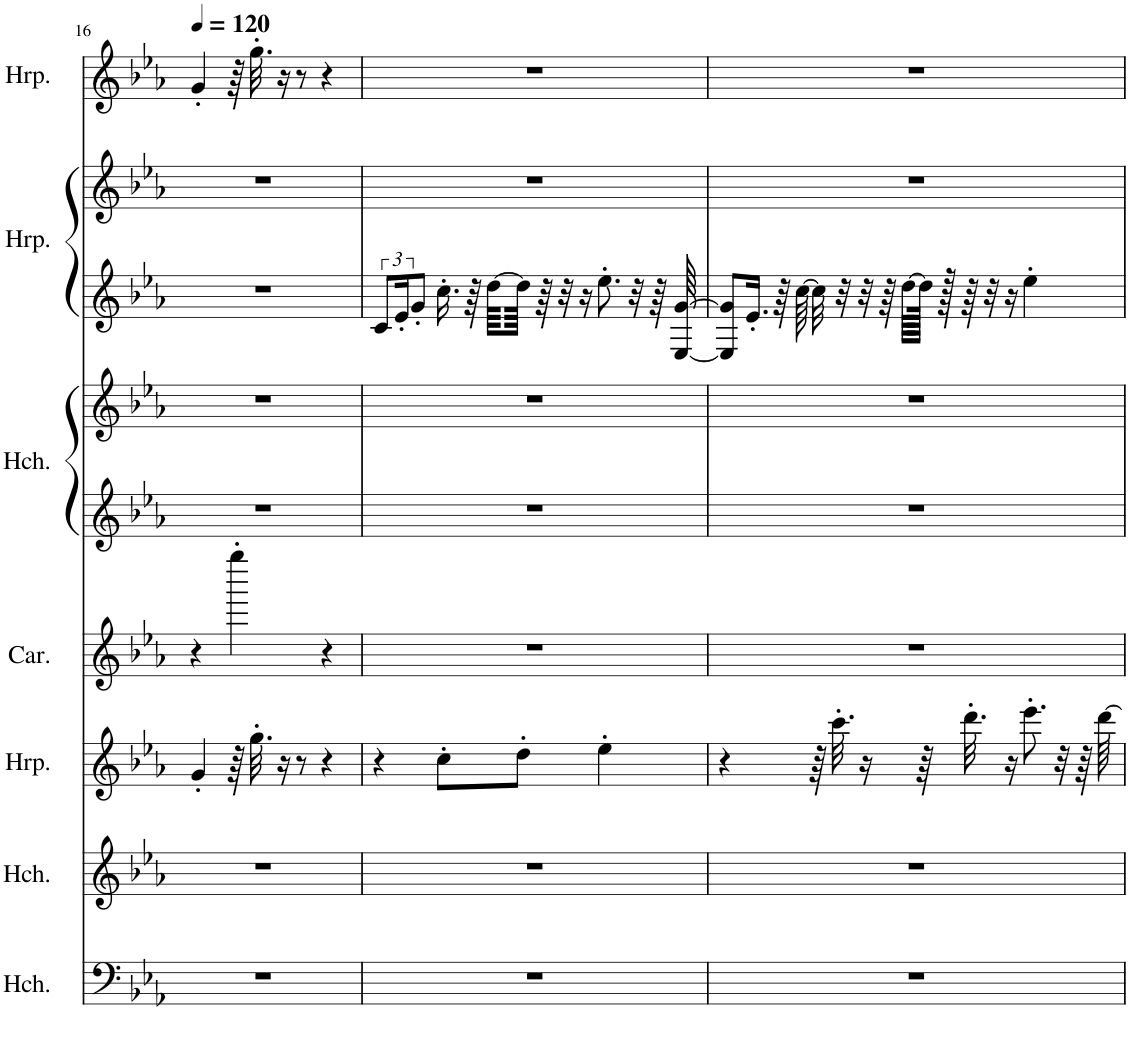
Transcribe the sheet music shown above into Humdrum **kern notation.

**kern	**kern	**kern	**kern	**kern	**kern	**kern	**kern	**kern
*part7	*part6	*part5	*part4	*part3	*part3	*part2	*part2	*part1
*staff9	*staff8	*staff7	*staff6	*staff5	*staff4	*staff3	*staff2	*staff1
*I"羽管键琴, HARPSILEFT	*I"羽管键琴, HARPSIRIGHT	*I"竖琴, HARPRIGHT	*I"钟琴, bell	*I"羽管键琴, HARPSI	*	*I"竖琴, HARPCTR	*	*I"竖琴, HARPLEFT
*	*	*I'Hrp.	*	*	*	*I'Hrp.	*	*I'Hrp.
!!LO:PB:g=z
*clefF4	*clefG2	*clefG2	*clefG2	*clefG2	*clefG2	*clefG2	*clefG2	*clefG2
*k[b-e-a-]	*k[b-e-a-]	*k[b-e-a-]	*k[b-e-a-]	*k[b-e-a-]	*k[b-e-a-]	*k[b-e-a-]	*k[b-e-a-]	*k[b-e-a-]
*M3/4	*M3/4	*M3/4	*M3/4	*M3/4	*M3/4	*M3/4	*M3/4	*M3/4
*MM120	*MM120	*MM120	*MM120	*MM120	*MM120	*MM120	*MM120	*MM120
=16	=16	=16	=16	=16	=16	=16	=16	=16
2.r	2.r	4g'/	4r	2.r	2.r	2.r	2.r	4g'/
.	.	64r	4gggg'\	.	.	.	.	64r
.	.	32.gg'\	.	.	.	.	.	32.gg'\
.	.	16r	.	.	.	.	.	16r
.	.	8r	.	.	.	.	.	8r
.	.	4r	4r	.	.	.	.	4r
=17	=17	=17	=17	=17	=17	=17	=17	=17
2.r	2.r	4r	2.r	2.r	2.r	12c/L	2.r	2.r
.	.	.	.	.	.	24e-'/K	.	.
.	.	.	.	.	.	8g'/J	.	.
.	.	8cc'\L	.	.	.	16.cc'\	.	.
.	.	.	.	.	.	64r	.	.
.	.	.	.	.	.	[64dd\LLLL	.	.
.	.	8dd'\J	.	.	.	64dd\JJJJ]	.	.
.	.	.	.	.	.	64r	.	.
.	.	.	.	.	.	32r	.	.
.	.	.	.	.	.	16r	.	.
.	.	4ee-'\	.	.	.	8.ee-'\	.	.
.	.	.	.	.	.	32r	.	.
.	.	.	.	.	.	64r	.	.
.	.	.	.	.	.	[64E-/ [64g/	.	.
=18	=18	=18	=18	=18	=18	=18	=18	=18
2.r	2.r	4r	2.r	2.r	2.r	8E-/] 8g/]L	2.r	2.r
.	.	.	.	.	.	16.e-'/Jk	.	.
.	.	.	.	.	.	64r	.	.
.	.	.	.	.	.	[64cc\	.	.
.	.	64r	.	.	.	32cc\]	.	.
.	.	32.ccc'\	.	.	.	.	.	.
.	.	.	.	.	.	32r	.	.
.	.	16r	.	.	.	32r	.	.
.	.	.	.	.	.	64r	.	.
.	.	.	.	.	.	[64dd\LLLL	.	.
.	.	64r	.	.	.	128dd\JJJJk]	.	.
.	.	.	.	.	.	128r	.	.
.	.	32.ddd'\	.	.	.	64r	.	.
.	.	.	.	.	.	32r	.	.
.	.	16r	.	.	.	16r	.	.
.	.	8.eee-'\	.	.	.	4ee-'\	.	.
.	.	32r	.	.	.	.	.	.
.	.	64r	.	.	.	.	.	.
.	.	[64ddd\	.	.	.	.	.	.
=	=	=	=	=	=	=	=	=
*-	*-	*-	*-	*-	*-	*-	*-	*-
